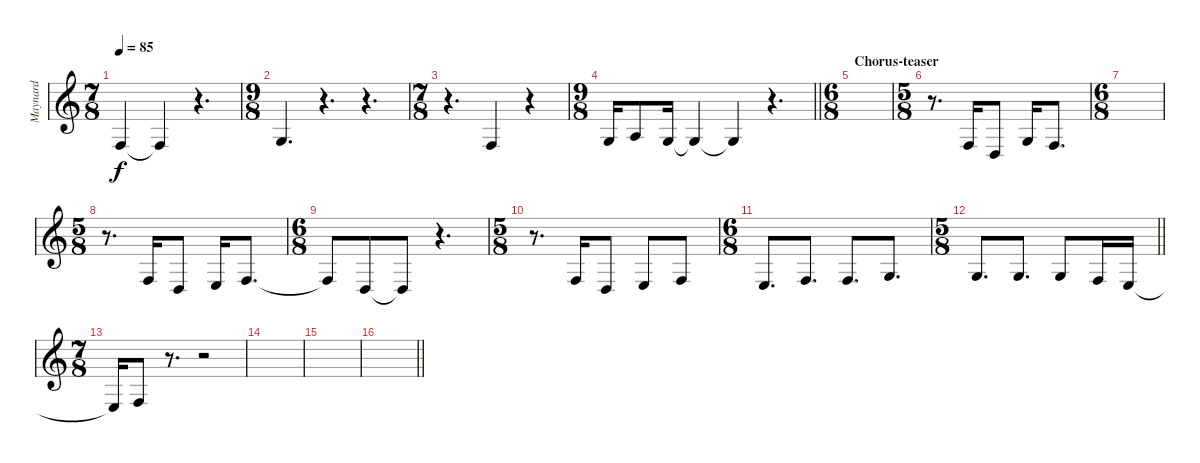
\track ("Maynard" "Maynard") {instrument clarinet}
\staff {score}
\tuning (E4 B3 G3 D3 A2 E2) {hide}
\ts (7 8)
\tempo 85
\clef g2
\ks c
3.4.4{dy f} 3.4{t}.4 r.4{d} |
\ts (9 8)
5.4.4{d} r.4{d} r.4{d} |
\ts (7 8)
r.4{d} 3.4.4 r.4 |
\ts (9 8)
\barLineRight lightlight
0.3.16 2.3.8 0.3.16 0.3{t}.4 0.3{t}.4 r.4{d} |
\ts (6 8)
\section ("" "Chorus-teaser")
|
\ts (5 8)
r.8{d} 3.4.16 0.4.8 0.3.16 3.4.8{d} |
\ts (6 8)
|
\ts (5 8)
r.8{d} 3.4.16 0.4.8 2.4.16 3.4.8{d} |
\ts (6 8)
3.4{t}.8 0.4.8 0.4{t}.8 r.4{d} |
\ts (5 8)
r.8{d} 3.4.16 0.4.8 2.4.8 3.4.8 |
\ts (6 8)
2.4.8{d} 3.4.8{d} 3.4.8{d} 5.4.8{d} |
\ts (5 8)
\barLineRight lightlight
5.4.8{d} 5.4.8{d} 5.4.8 3.4.16 2.4.16 |
\ts (7 8)
\section ("" "")
2.4{t}.16 3.4.8 r.8{d} r.2 |
|
|
\barLineRight lightlight
